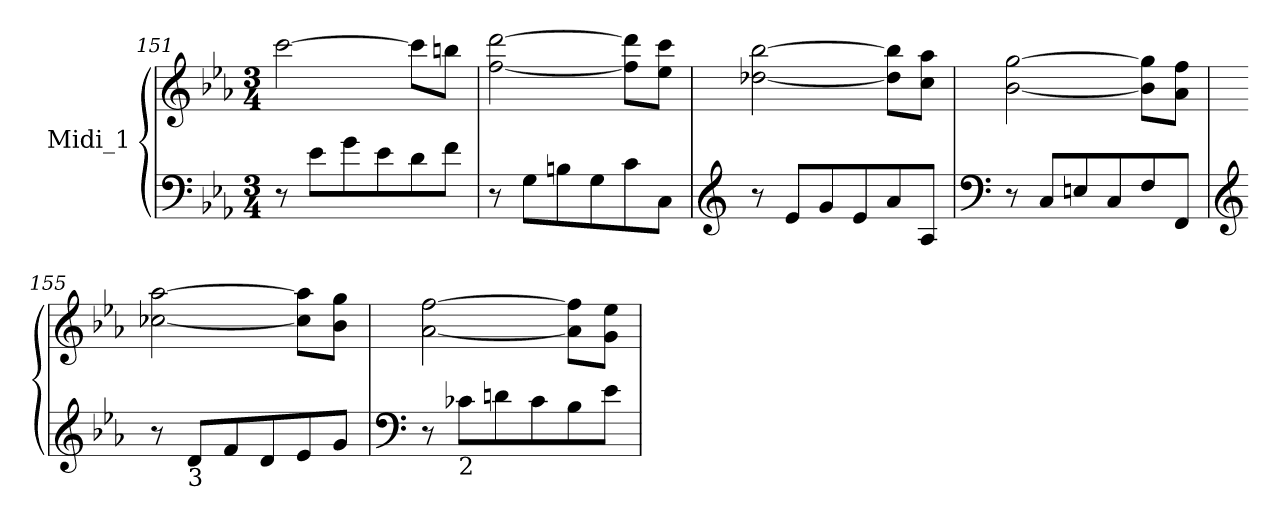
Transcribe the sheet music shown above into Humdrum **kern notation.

**kern	**kern
*part1	*part1
*staff2	*staff1
*I"Midi_1	*
*clefF4	*clefG2
*k[b-e-a-]	*k[b-e-a-]
*E-:	*E-:
*M3/4	*M3/4
=151	=151
*^	*
2ryy	8r	[2ccc\
.	8e-\L	.
.	8g\	.
.	8e-\	.
4ryy	8d\	8ccc\L]
.	8f\J	8bbn\J
=152	=152	=152
2ryy	8r	[2ff\ [2ddd\
.	8G\L	.
.	8Bn\	.
.	8G\	.
4ryy	8c\	8ff\] 8ddd\]L
.	8C\J	8ee-\ 8ccc\J
*v	*v	*
!!LO:LB:g=z
=153	=153
*clefG2	*
8r	[2dd-X\ [2bb-\
8e-/L	.
8g/	.
8e-/	.
8a-/	8dd-\] 8bb-\]L
8A-/J	8cc\ 8aa-\J
=154	=154
*clefF4	*
8r	[2b-\ [2gg\
8C/L	.
8En/	.
8C/	.
8F/	8b-\] 8gg\]L
8FF/J	8a-\ 8ff\J
=155	=155
*clefG2	*
8r	[2cc-X\ [2aa-\
!LO:TX:b:t=3	!
8d/L	.
8f/	.
8d/	.
8e-/	8cc-\] 8aa-\]L
8g/J	8b-\ 8gg\J
=156	=156
*clefF4	*
8r	[2a-\ [2ff\
!LO:TX:b:t=2	!
8c-X\L	.
8dni\	.
8c-\	.
8B-\	8a-\] 8ff\]L
8e-\J	8g\ 8ee-\J
=	=
*-	*-
